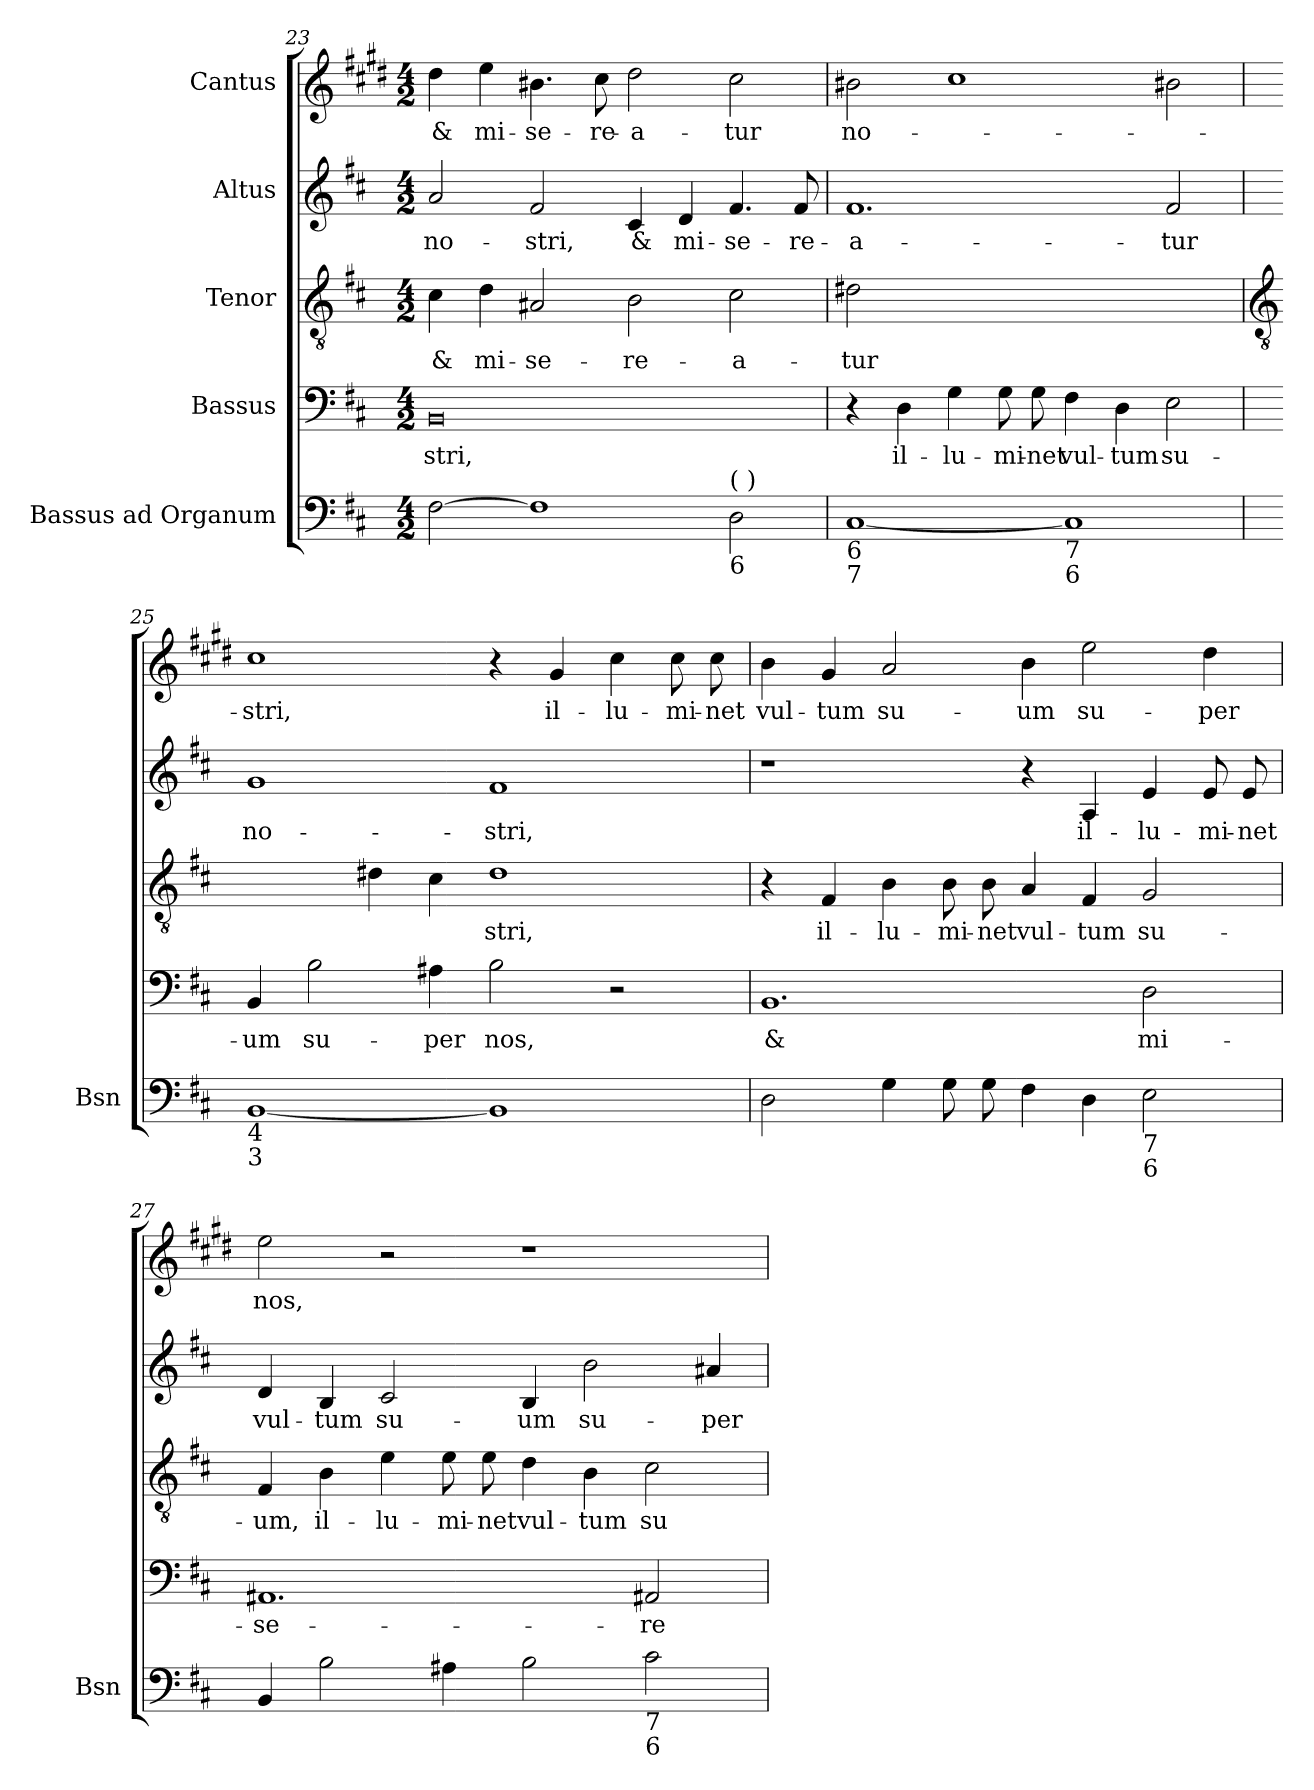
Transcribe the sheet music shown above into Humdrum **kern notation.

**kern	**kern	**text	**kern	**text	**kern	**text	**kern	**text
*part5	*part4	*part4	*part3	*part3	*part2	*part2	*part1	*part1
*staff5	*staff4	*staff4	*staff3	*staff3	*staff2	*staff2	*staff1	*staff1
*I"Bassus ad Organum	*I"Bassus	*	*I"Tenor	*	*I"Altus	*	*I"Cantus	*
*I'Bsn	*	*	*	*	*	*	*	*
!!LO:LB:g=z
*clefF4	*clefF4	*	*clefGv2	*	*clefG2	*	*clefG2	*
*	*	*	*	*	*	*	*ITrd1c2	*
*k[f#c#]	*k[f#c#]	*	*k[f#c#]	*	*k[f#c#]	*	*k[f#c#]	*
*D:	*D:	*	*D:	*	*D:	*	*D:	*
*M4/2	*M4/2	*	*M4/2	*	*M4/2	*	*M4/2	*
=23	=23	=23	=23	=23	=23	=23	=23	=23
!	!	!LO:LY:b	!	!LO:LY:b	!	!LO:LY:b	!	!LO:LY:b
[2F#	0BB	-stri,	4c#	&	2a	no-	4cc#	&
!	!	!	!	!LO:LY:b	!	!	!	!LO:LY:b
.	.	.	4d	mi-	.	.	4dd	mi-
!	!	!	!	!LO:LY:b	!	!LO:LY:b	!	!LO:LY:b
1F#]	.	.	2A#X	-se-	2f#	-stri,	4.a#X	-se-
!	!	!	!	!	!	!	!	!LO:LY:b
.	.	.	.	.	.	.	8b	-re-
!	!	!	!	!LO:LY:b	!	!LO:LY:b	!	!LO:LY:b
.	.	.	2B	-re-	4c#	&	2cc#	-a-
!	!	!	!	!	!	!LO:LY:b	!	!
.	.	.	.	.	4d	mi-	.	.
!LO:TX:a:t=(  )	!	!	!	!	!	!	!	!
!LO:TX:b:t=6	!	!	!	!	!	!	!	!
!	!	!	!	!LO:LY:b	!	!LO:LY:b	!	!LO:LY:b
2D	.	.	2c#	-a-	4.f#	-se-	2b	-tur
!	!	!	!	!	!	!LO:LY:b	!	!
.	.	.	.	.	8f#	-re-	.	.
=24	=24	=24	=24	=24	=24	=24	=24	=24
!LO:TX:b:t=6	!	!	!	!	!	!	!	!
!LO:TX:b:t=7	!	!	!	!	!	!	!	!
!	!	!	!	!LO:LY:b	!	!LO:LY:b	!	!LO:LY:b
[1C#	4r	.	2d#X	-tur	1.f#	-a-	2a#X	no-
!	!	!LO:LY:b	!	!	!	!	!	!
.	4D	il-	.	.	.	.	.	.
!	!	!LO:LY:b	!	!LO:LY:b	!	!	!	!
.	4G	-lu-	[1eyy	no-	.	.	1b	.
!	!	!LO:LY:b	!	!	!	!	!	!
.	8G	-mi-	.	.	.	.	.	.
!	!	!LO:LY:b	!	!	!	!	!	!
.	8G	-net	.	.	.	.	.	.
!LO:TX:b:t=7	!	!	!	!	!	!	!	!
!LO:TX:b:t=6	!	!	!	!	!	!	!	!
!	!	!LO:LY:b	!	!	!	!	!	!
1C#]	4F#	vul-	.	.	.	.	.	.
!	!	!LO:LY:b	!	!	!	!	!	!
.	4D	-tum	.	.	.	.	.	.
!	!	!LO:LY:b	!	!	!	!LO:LY:b	!	!
.	2E	su-	2ryy	.	2f#	-tur	2a#X	.
!!LO:LB:g=z
=25	=25	=25	=25	=25	=25	=25	=25	=25
*	*	*	*clefGv2	*	*	*	*	*
!LO:TX:b:t=4	!	!	!	!	!	!	!	!
!LO:TX:b:t=3	!	!	!	!	!	!	!	!
!	!	!LO:LY:b	!	!	!	!LO:LY:b	!	!LO:LY:b
[1BB	4BB	-um	2eyy]	.	1g	no-	1b	-stri,
!	!	!LO:LY:b	!	!	!	!	!	!
.	2B	su-	.	.	.	.	.	.
.	.	.	4d#X	.	.	.	.	.
!	!	!LO:LY:b	!	!	!	!	!	!
.	4A#X	-per	4c#	.	.	.	.	.
!	!	!LO:LY:b	!	!LO:LY:b	!	!LO:LY:b	!	!
1BB]	2B	nos,	1d#	-stri,	1f#	-stri,	4r	.
!	!	!	!	!	!	!	!	!LO:LY:b
.	.	.	.	.	.	.	4f#	il-
!	!	!	!	!	!	!	!	!LO:LY:b
.	2r	.	.	.	.	.	4b	-lu-
!	!	!	!	!	!	!	!	!LO:LY:b
.	.	.	.	.	.	.	8b	-mi-
!	!	!	!	!	!	!	!	!LO:LY:b
.	.	.	.	.	.	.	8b	-net
!!LO:LB:g=z
=26	=26	=26	=26	=26	=26	=26	=26	=26
!	!	!LO:LY:b	!	!	!	!	!	!LO:LY:b
2D	1.BB	&	4r	.	1r	.	4a	vul-
!	!	!	!	!LO:LY:b	!	!	!	!LO:LY:b
.	.	.	4F#	il-	.	.	4f#	-tum
!	!	!	!	!LO:LY:b	!	!	!	!LO:LY:b
4G	.	.	4B	-lu-	.	.	2g	su-
!	!	!	!	!LO:LY:b	!	!	!	!
8G	.	.	8B	-mi-	.	.	.	.
!	!	!	!	!LO:LY:b	!	!	!	!
8G	.	.	8B	-net	.	.	.	.
!	!	!	!	!LO:LY:b	!	!	!	!LO:LY:b
4F#	.	.	4A	vul-	4r	.	4a	-um
!	!	!	!	!LO:LY:b	!	!LO:LY:b	!	!LO:LY:b
4D	.	.	4F#	-tum	4A	il-	2dd	su-
!LO:TX:b:t=7	!	!	!	!	!	!	!	!
!LO:TX:b:t=6	!	!	!	!	!	!	!	!
!	!	!LO:LY:b	!	!LO:LY:b	!	!LO:LY:b	!	!
2E	2D	mi-	2G	su-	4e	-lu-	.	.
!	!	!	!	!	!	!LO:LY:b	!	!LO:LY:b
.	.	.	.	.	8e	-mi-	4cc#	-per
!	!	!	!	!	!	!LO:LY:b	!	!
.	.	.	.	.	8e	-net	.	.
=27	=27	=27	=27	=27	=27	=27	=27	=27
!	!	!LO:LY:b	!	!LO:LY:b	!	!LO:LY:b	!	!LO:LY:b
4BB	1.AA#X	-se-	4F#	-um,	4d	vul-	2dd	nos,
!	!	!	!	!LO:LY:b	!	!LO:LY:b	!	!
2B	.	.	4B	il-	4B	-tum	.	.
!	!	!	!	!LO:LY:b	!	!LO:LY:b	!	!
.	.	.	4e	-lu-	2c#	su-	2r	.
!	!	!	!	!LO:LY:b	!	!	!	!
4A#X	.	.	8e	-mi-	.	.	.	.
!	!	!	!	!LO:LY:b	!	!	!	!
.	.	.	8e	-net	.	.	.	.
!	!	!	!	!LO:LY:b	!	!LO:LY:b	!	!
2B	.	.	4d	vul-	4B	-um	1r	.
!	!	!	!	!LO:LY:b	!	!LO:LY:b	!	!
.	.	.	4B	-tum	2b	su-	.	.
!LO:TX:b:t=7	!	!	!	!	!	!	!	!
!LO:TX:b:t=6	!	!	!	!	!	!	!	!
!	!	!LO:LY:b	!	!LO:LY:b	!	!	!	!
2c#	2AA#X	-re-	2c#	su-	.	.	.	.
!	!	!	!	!	!	!LO:LY:b	!	!
.	.	.	.	.	4a#X	-per	.	.
=	=	=	=	=	=	=	=	=
*-	*-	*-	*-	*-	*-	*-	*-	*-
